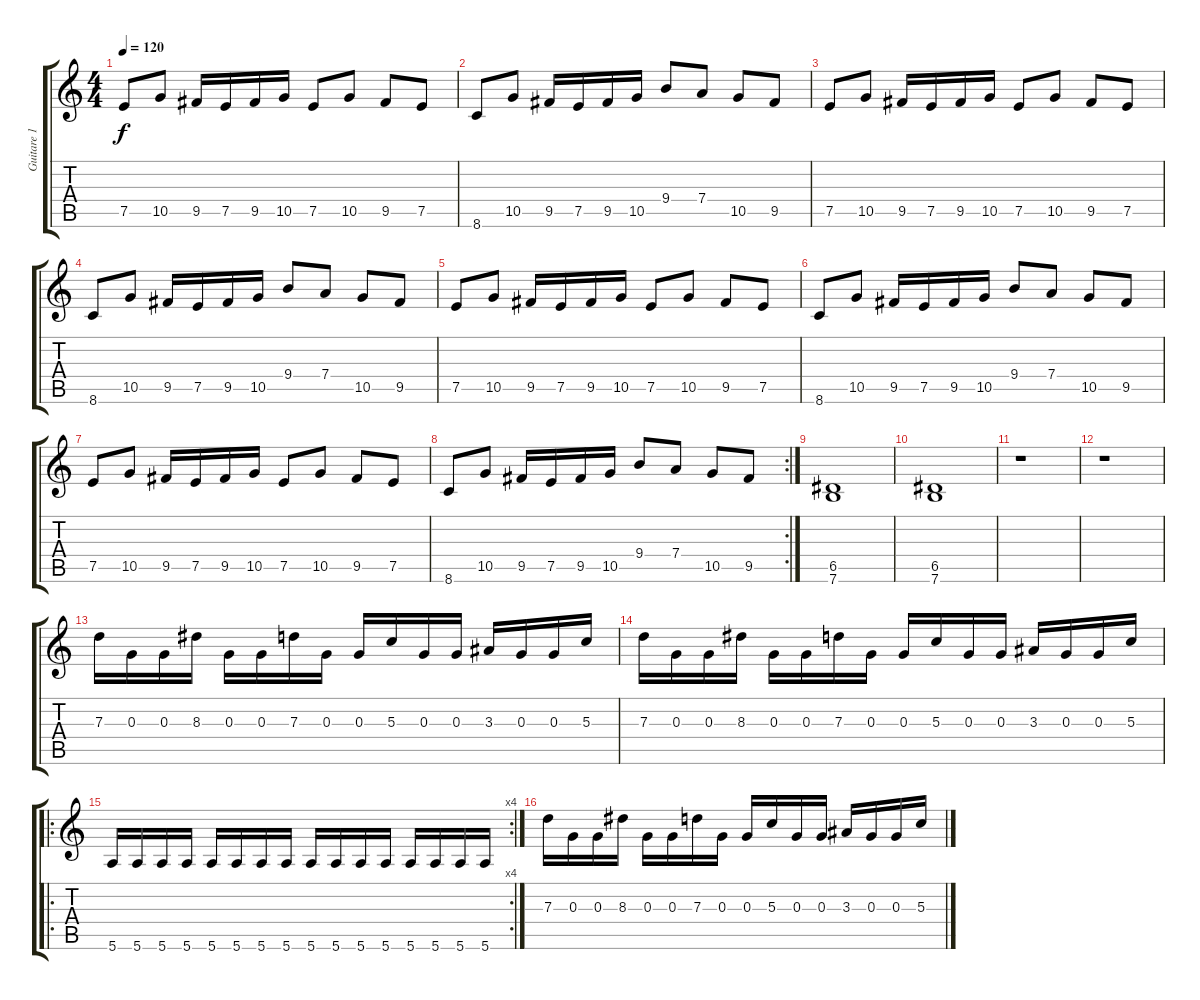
\track ("Guitare 1" "Guitare 1") {instrument distortionguitar}
\staff {score tabs}
\tuning (E4 B3 G3 D3 A2 E2) {hide}
\ts (4 4)
\tempo 120
\clef g2
\ks c
7.5.8{dy f} 10.5.8 9.5.16 7.5.16 9.5.16 10.5.16 7.5.8 10.5.8 9.5.8 7.5.8 |
8.6.8 10.5.8 9.5.16 7.5.16 9.5.16 10.5.16 9.4.8 7.4.8 10.5.8 9.5.8 |
7.5.8 10.5.8 9.5.16 7.5.16 9.5.16 10.5.16 7.5.8 10.5.8 9.5.8 7.5.8 |
8.6.8 10.5.8 9.5.16 7.5.16 9.5.16 10.5.16 9.4.8 7.4.8 10.5.8 9.5.8 |
7.5.8 10.5.8 9.5.16 7.5.16 9.5.16 10.5.16 7.5.8 10.5.8 9.5.8 7.5.8 |
8.6.8 10.5.8 9.5.16 7.5.16 9.5.16 10.5.16 9.4.8 7.4.8 10.5.8 9.5.8 |
7.5.8 10.5.8 9.5.16 7.5.16 9.5.16 10.5.16 7.5.8 10.5.8 9.5.8 7.5.8 |
\rc 2
8.6.8 10.5.8 9.5.16 7.5.16 9.5.16 10.5.16 9.4.8 7.4.8 10.5.8 9.5.8 |
(6.5 7.6).1 |
(6.5 7.6).1 |
r.1 |
r.1 |
7.3.16 0.3.16 0.3.16 8.3.16 0.3.16 0.3.16 7.3.16 0.3.16 0.3.16 5.3.16 0.3.16 0.3.16 3.3.16 0.3.16 0.3.16 5.3.16 |
7.3.16 0.3.16 0.3.16 8.3.16 0.3.16 0.3.16 7.3.16 0.3.16 0.3.16 5.3.16 0.3.16 0.3.16 3.3.16 0.3.16 0.3.16 5.3.16 |
\ro
\rc 4
5.6.16 5.6.16 5.6.16 5.6.16 5.6.16 5.6.16 5.6.16 5.6.16 5.6.16 5.6.16 5.6.16 5.6.16 5.6.16 5.6.16 5.6.16 5.6.16 |
7.3.16 0.3.16 0.3.16 8.3.16 0.3.16 0.3.16 7.3.16 0.3.16 0.3.16 5.3.16 0.3.16 0.3.16 3.3.16 0.3.16 0.3.16 5.3.16
